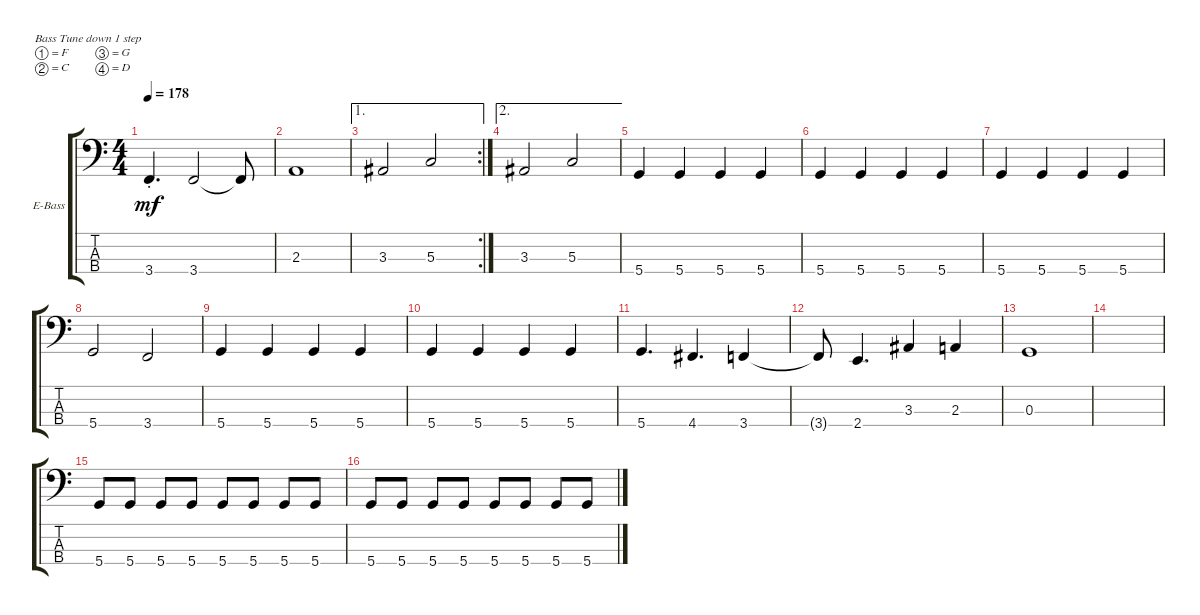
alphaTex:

\defaultSystemsLayout 4
\bracketExtendMode groupsimilarinstruments
\firstSystemTrackNameOrientation horizontal
\otherSystemsTrackNameOrientation horizontal
\track ("Electric Bass" "E-Bass") {instrument electricbassfinger}
\staff {score tabs}
\tuning (F2 C2 G1 D1)
\ts (4 4)
\tempo 178
\clef f4
\scale
0.322751
\ks c
3.4{st}.4{d dy mf} 3.4.2 3.4{t}.8 |
\scale
0.322751 2.3.1 |
\ae 1
\rc 2
\scale
0.354497 3.3.2 5.3.2 |
\ae 2
\scale
0.333333 3.3.2 5.3.2 |
\scale
0.333333 5.4.4 5.4.4 5.4.4 5.4.4 |
\scale
0.333333 5.4.4 5.4.4 5.4.4 5.4.4 |
\scale
0.333333 5.4.4 5.4.4 5.4.4 5.4.4 |
\scale
0.333333 5.4.2 3.4.2 |
\scale
0.333333 5.4.4 5.4.4 5.4.4 5.4.4 |
\scale
0.333333 5.4.4 5.4.4 5.4.4 5.4.4 |
\scale
0.333333 5.4.4{d} 4.4.4{d} 3.4.4 |
\scale
0.333333 3.4{t}.8 2.4.4{d} 3.3.4 2.3.4 |
\scale
0.333333 0.3.1 |
\scale
0.333333 |
\scale
0.333333 5.4.8 5.4.8 5.4.8 5.4.8 5.4.8 5.4.8 5.4.8 5.4.8 |
\scale
0.333333 5.4.8 5.4.8 5.4.8 5.4.8 5.4.8 5.4.8 5.4.8 5.4.8
